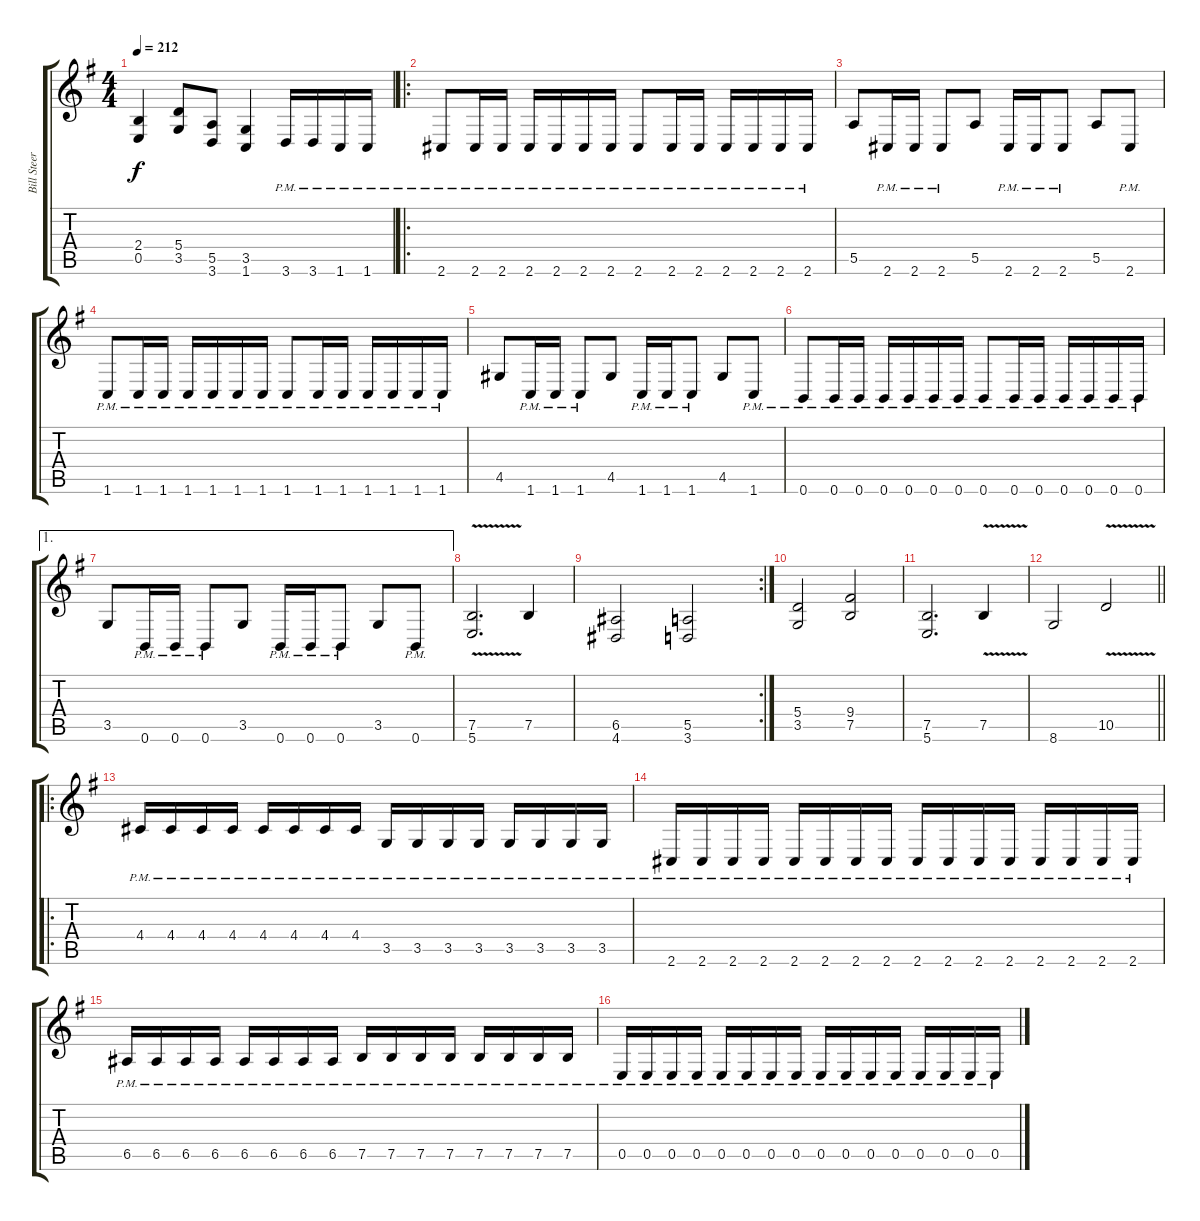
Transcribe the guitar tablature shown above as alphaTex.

\track ("Bill Steer (Guitar 2)" "Bill Steer") {instrument distortionguitar}
\staff {score tabs}
\tuning (B3 Gb3 D3 A2 E2 B1) {hide}
\ts (4 4)
\tempo 212
\clef g2
\ks g
(2.4 0.5).4{dy f} (5.4 3.5).8 (5.5 3.6).8 (3.5 1.6).4 3.6{pm}.16 3.6{pm}.16 1.6{pm}.16 1.6{pm}.16 |
\ro
2.6{pm}.8 2.6{pm}.16 2.6{pm}.16 2.6{pm}.16 2.6{pm}.16 2.6{pm}.16 2.6{pm}.16 2.6{pm}.8 2.6{pm}.16 2.6{pm}.16 2.6{pm}.16 2.6{pm}.16 2.6{pm}.16 2.6{pm}.16 |
5.5.8 2.6{pm}.16 2.6{pm}.16 2.6{pm}.8 5.5.8 2.6{pm}.16 2.6{pm}.16 2.6{pm}.8 5.5.8 2.6{pm}.8 |
1.6{pm}.8 1.6{pm}.16 1.6{pm}.16 1.6{pm}.16 1.6{pm}.16 1.6{pm}.16 1.6{pm}.16 1.6{pm}.8 1.6{pm}.16 1.6{pm}.16 1.6{pm}.16 1.6{pm}.16 1.6{pm}.16 1.6{pm}.16 |
4.5.8 1.6{pm}.16 1.6{pm}.16 1.6{pm}.8 4.5.8 1.6{pm}.16 1.6{pm}.16 1.6{pm}.8 4.5.8 1.6{pm}.8 |
0.6{pm}.8 0.6{pm}.16 0.6{pm}.16 0.6{pm}.16 0.6{pm}.16 0.6{pm}.16 0.6{pm}.16 0.6{pm}.8 0.6{pm}.16 0.6{pm}.16 0.6{pm}.16 0.6{pm}.16 0.6{pm}.16 0.6{pm}.16 |
\ae 1
3.5.8 0.6{pm}.16 0.6{pm}.16 0.6{pm}.8 3.5.8 0.6{pm}.16 0.6{pm}.16 0.6{pm}.8 3.5.8 0.6{pm}.8 |
(7.5{v} 5.6{v}).2{d} 7.5.4 |
\rc 2
(6.5 4.6).2 (5.5 3.6).2 |
(5.4 3.5).2 (9.4 7.5).2 |
(7.5 5.6).2{d} 7.5{v}.4 |
\barLineRight lightlight
8.6.2 10.5{v}.2 |
\ro
4.4{pm}.16 4.4{pm}.16 4.4{pm}.16 4.4{pm}.16 4.4{pm}.16 4.4{pm}.16 4.4{pm}.16 4.4{pm}.16 3.5{pm}.16 3.5{pm}.16 3.5{pm}.16 3.5{pm}.16 3.5{pm}.16 3.5{pm}.16 3.5{pm}.16 3.5{pm}.16 |
2.6{pm}.16 2.6{pm}.16 2.6{pm}.16 2.6{pm}.16 2.6{pm}.16 2.6{pm}.16 2.6{pm}.16 2.6{pm}.16 2.6{pm}.16 2.6{pm}.16 2.6{pm}.16 2.6{pm}.16 2.6{pm}.16 2.6{pm}.16 2.6{pm}.16 2.6{pm}.16 |
6.5{pm}.16 6.5{pm}.16 6.5{pm}.16 6.5{pm}.16 6.5{pm}.16 6.5{pm}.16 6.5{pm}.16 6.5{pm}.16 7.5{pm}.16 7.5{pm}.16 7.5{pm}.16 7.5{pm}.16 7.5{pm}.16 7.5{pm}.16 7.5{pm}.16 7.5{pm}.16 |
0.5{pm}.16 0.5{pm}.16 0.5{pm}.16 0.5{pm}.16 0.5{pm}.16 0.5{pm}.16 0.5{pm}.16 0.5{pm}.16 0.5{pm}.16 0.5{pm}.16 0.5{pm}.16 0.5{pm}.16 0.5{pm}.16 0.5{pm}.16 0.5{pm}.16 0.5{pm}.16
